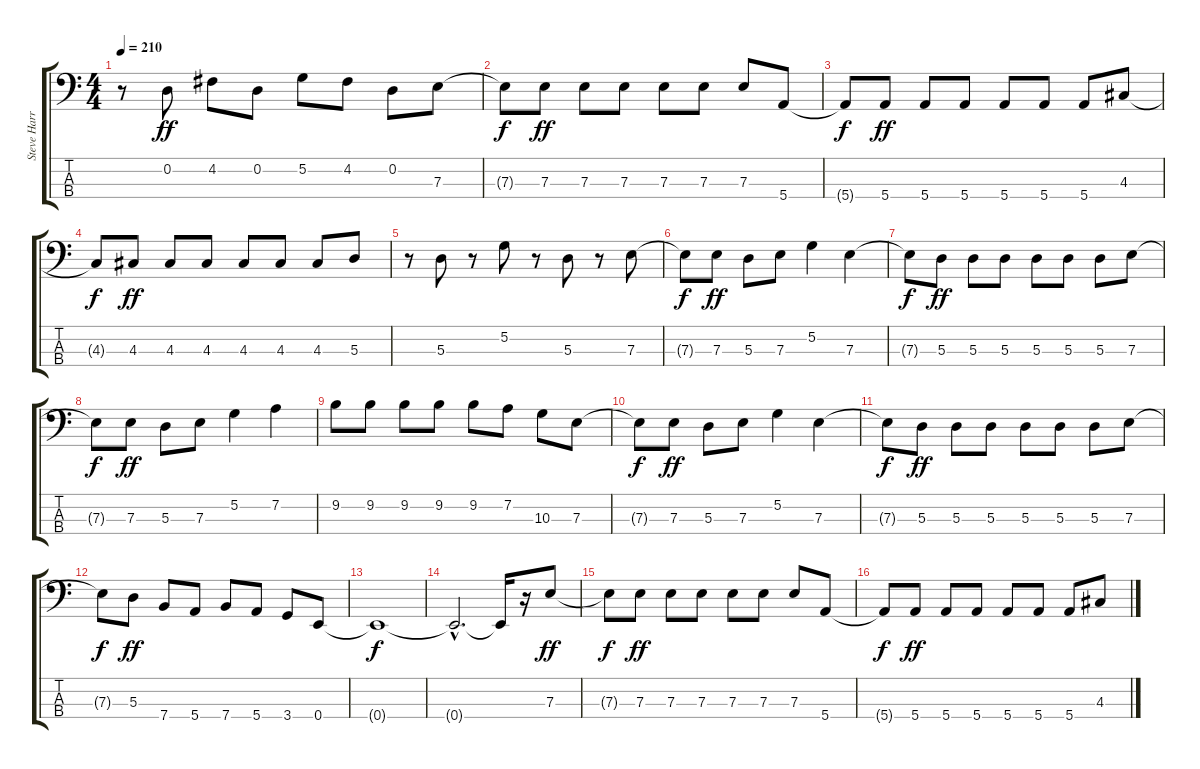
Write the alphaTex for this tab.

\track ("Steve Harris" "Steve Harr") {instrument electricbassfinger}
\staff {score tabs}
\tuning (G2 D2 A1 E1) {hide}
\ts (4 4)
\tempo 210
\clef f4
\ks c
r.8{dy ff} 0.2.8 4.2.8 0.2.8 5.2.8 4.2.8 0.2.8 7.3.8 |
7.3{t}.8{dy f} 7.3.8{dy ff} 7.3.8 7.3.8 7.3.8 7.3.8 7.3.8 5.4.8 |
5.4{t}.8{dy f} 5.4.8{dy ff} 5.4.8 5.4.8 5.4.8 5.4.8 5.4.8 4.3.8 |
4.3{t}.8{dy f} 4.3.8{dy ff} 4.3.8 4.3.8 4.3.8 4.3.8 4.3.8 5.3.8 |
r.8 5.3.8 r.8 5.2.8 r.8 5.3.8 r.8 7.3.8 |
7.3{t}.8{dy f} 7.3.8{dy ff} 5.3.8 7.3.8 5.2.4 7.3.4 |
7.3{t}.8{dy f} 5.3.8{dy ff} 5.3.8 5.3.8 5.3.8 5.3.8 5.3.8 7.3.8 |
7.3{t}.8{dy f} 7.3.8{dy ff} 5.3.8 7.3.8 5.2.4 7.2.4 |
9.2.8 9.2.8 9.2.8 9.2.8 9.2.8 7.2.8 10.3.8 7.3.8 |
7.3{t}.8{dy f} 7.3.8{dy ff} 5.3.8 7.3.8 5.2.4 7.3.4 |
7.3{t}.8{dy f} 5.3.8{dy ff} 5.3.8 5.3.8 5.3.8 5.3.8 5.3.8 7.3.8 |
7.3{t}.8{dy f} 5.3.8{dy ff} 7.4.8 5.4.8 7.4.8 5.4.8 3.4.8 0.4.8 |
0.4{t}.1{dy f} |
0.4{hac t}.2{d} 0.4{t}.16 r.16 7.3.8{dy ff} |
7.3{t}.8{dy f} 7.3.8{dy ff} 7.3.8 7.3.8 7.3.8 7.3.8 7.3.8 5.4.8 |
5.4{t}.8{dy f} 5.4.8{dy ff} 5.4.8 5.4.8 5.4.8 5.4.8 5.4.8 4.3.8
